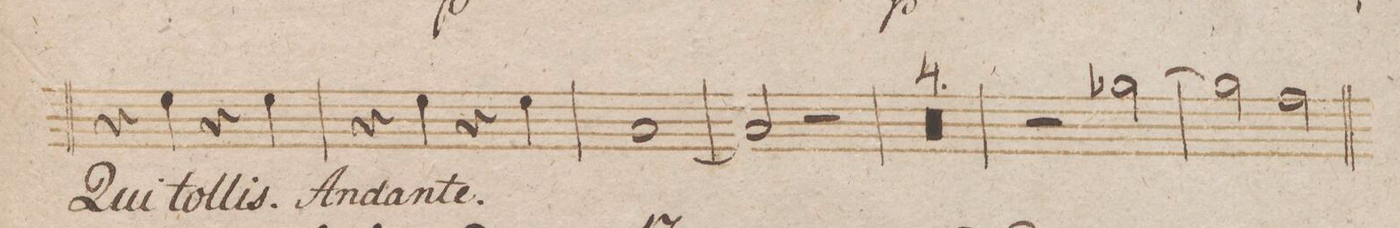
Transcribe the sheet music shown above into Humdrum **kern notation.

**kern	**dynam
*I"Fagotto 1mo	*
*clefF4	*
*k[b-]	*
*met(c)	*
*M4/4	*
4r	.
4G\	.
4r	.
4G\	.
=64	=64
4r	.
4G\	.
4r	.
4G\	.
=65	=65
[<1C	.
=66	=66
2C/]	.
2r	.
=67	=67
00r	.
=68	=68
=69	=69
=70	=70
=71	=71
2r	.
[>2B-X\	.
=72	=72
2B-\]	.
2A\	.
=73||	=73||
*k[b-e-]	*
*M3/4	*
*-	*-
